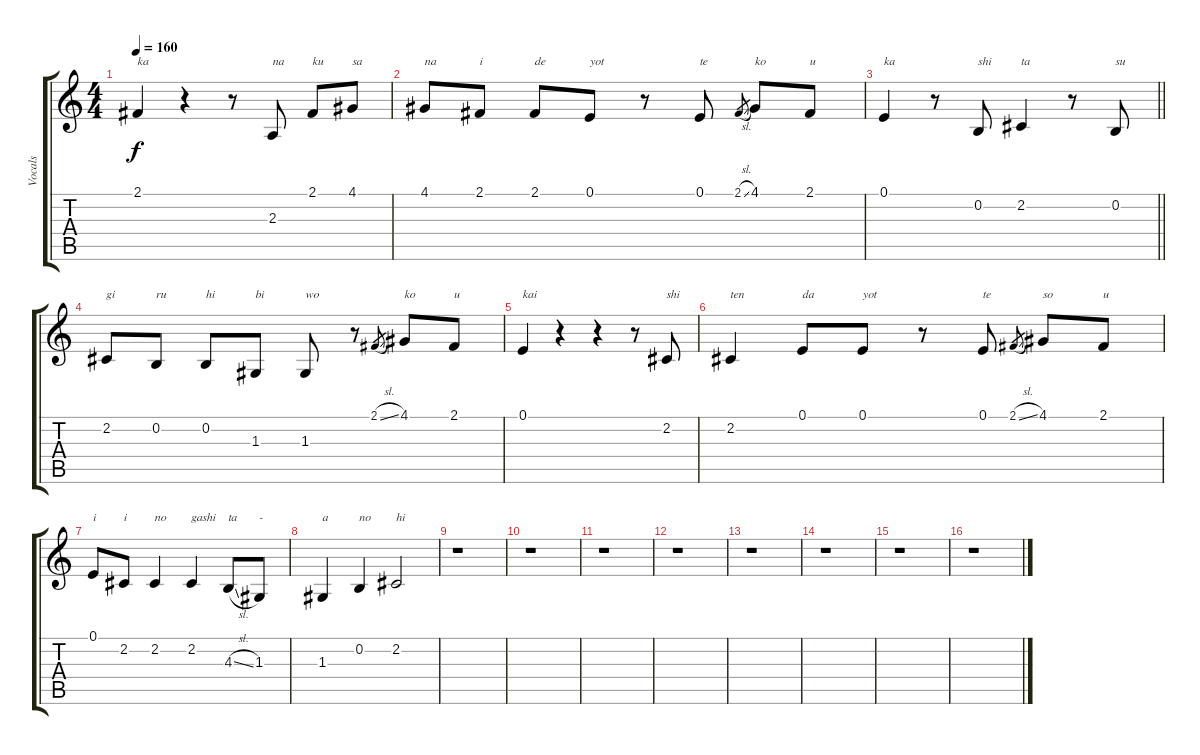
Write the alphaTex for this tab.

\track ("Vocals" "Vocals") {instrument clarinet}
\staff {score tabs}
\tuning (E4 B3 G3 D3 A2 E2) {hide}
\ts (4 4)
\tempo 160
\clef g2
\ks c
2.1.4{txt "ka" dy f} r.4 r.8 2.3.8{txt "na"} 2.1.8{txt "ku"} 4.1.8{txt "sa"} |
4.1.8{txt "na"} 2.1.8{txt "i"} 2.1.8{txt "de"} 0.1.8{txt "yot"} r.8 0.1.8{txt "te"} 2.1{sl}.8{gr} 4.1.8{txt "ko"} 2.1.8{txt "u"} |
\barLineRight lightlight
0.1.4{txt "ka"} r.8 0.2.8{txt "shi"} 2.2.4{txt "ta"} r.8 0.2.8{txt "su"} |
2.2.8{txt "gi"} 0.2.8{txt "ru"} 0.2.8{txt "hi"} 1.3.8{txt "bi"} 1.3.8{txt "wo"} r.8 2.1{sl}.8{gr} 4.1.8{txt "ko"} 2.1.8{txt "u"} |
0.1.4{txt "kai"} r.4 r.4 r.8 2.2.8{txt "shi"} |
2.2.4{txt "ten"} 0.1.8{txt "da"} 0.1.8{txt "yot"} r.8 0.1.8{txt "te"} 2.1{sl}.8{gr} 4.1.8{txt "so"} 2.1.8{txt "u"} |
0.1.8{txt "i"} 2.2.8{txt "i"} 2.2.4{txt "no"} 2.2.4{txt "gashi"} 4.3{sl}.8{txt "ta"} 1.3.8{txt "-"} |
1.3.4{txt "a"} 0.2.4{txt "no"} 2.2.2{txt "hi"} |
r.1 |
r.1 |
r.1 |
r.1 |
r.1 |
r.1 |
r.1 |
r.1
